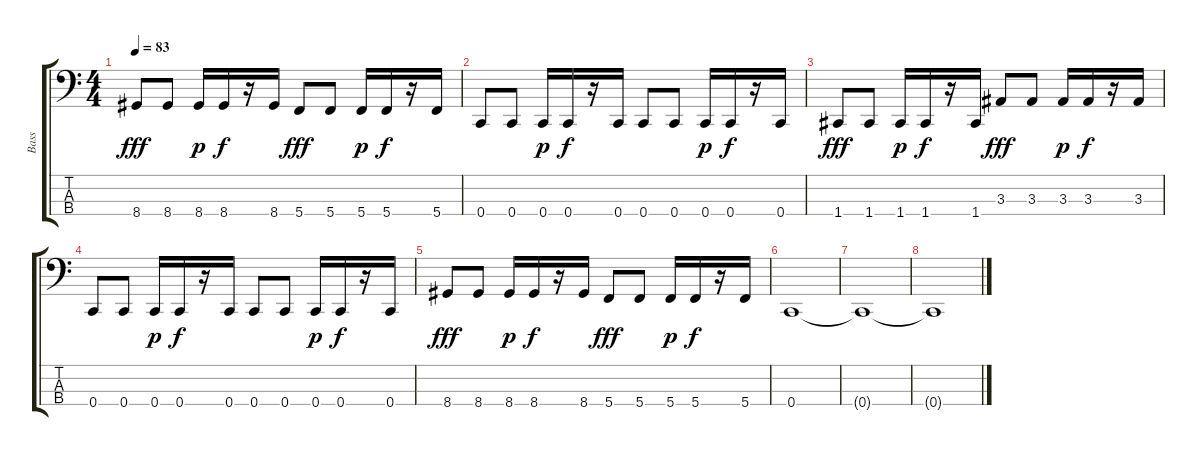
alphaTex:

\track ("Bass" "Bass") {instrument electricbassfinger}
\staff {score tabs}
\tuning (F2 C2 G1 C1) {hide}
\ts (4 4)
\tempo 83
\clef f4
\ks c
8.4.8{dy fff} 8.4.8 8.4.16{dy p} 8.4.16{dy f} r.16 8.4.16 5.4.8{dy fff} 5.4.8 5.4.16{dy p} 5.4.16{dy f} r.16 5.4.16 |
0.4.8 0.4.8 0.4.16{dy p} 0.4.16{dy f} r.16 0.4.16 0.4.8 0.4.8 0.4.16{dy p} 0.4.16{dy f} r.16 0.4.16 |
1.4.8{dy fff} 1.4.8 1.4.16{dy p} 1.4.16{dy f} r.16 1.4.16 3.3.8{dy fff} 3.3.8 3.3.16{dy p} 3.3.16{dy f} r.16 3.3.16 |
0.4.8 0.4.8 0.4.16{dy p} 0.4.16{dy f} r.16 0.4.16 0.4.8 0.4.8 0.4.16{dy p} 0.4.16{dy f} r.16 0.4.16 |
8.4.8{dy fff} 8.4.8 8.4.16{dy p} 8.4.16{dy f} r.16 8.4.16 5.4.8{dy fff} 5.4.8 5.4.16{dy p} 5.4.16{dy f} r.16 5.4.16 |
0.4.1{volume 0} |
0.4{t}.1 |
0.4{t}.1
